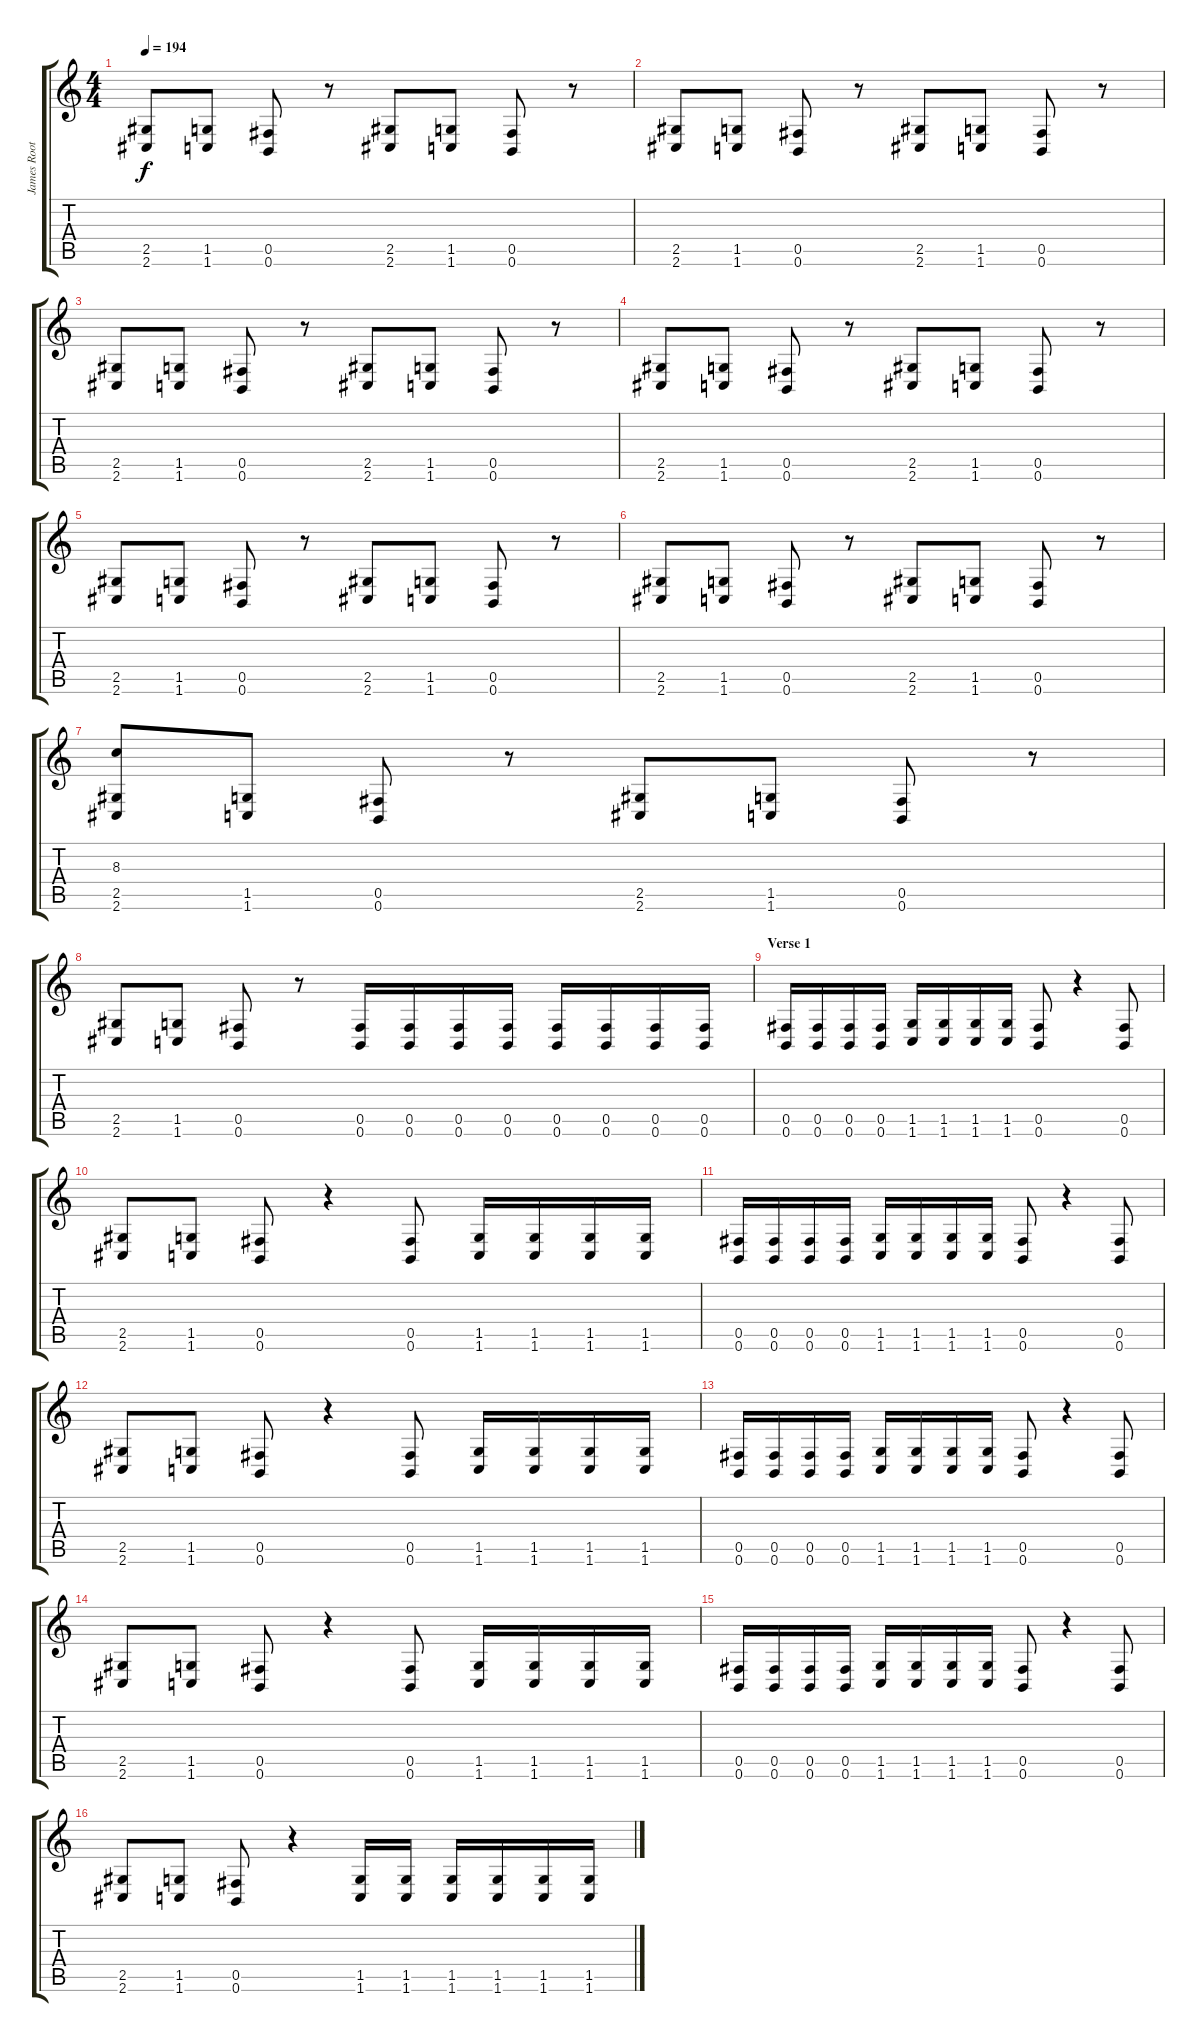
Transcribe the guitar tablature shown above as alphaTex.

\track ("James Root" "James Root") {instrument overdrivenguitar}
\staff {score tabs}
\tuning (Db4 Ab3 E3 B2 Gb2 B1) {hide}
\ts (4 4)
\tempo 194
\clef g2
\ks c
(2.5 2.6).8{dy f} (1.5 1.6).8 (0.5 0.6).8 r.8 (2.5 2.6).8 (1.5 1.6).8 (0.5 0.6).8 r.8 |
(2.5 2.6).8 (1.5 1.6).8 (0.5 0.6).8 r.8 (2.5 2.6).8 (1.5 1.6).8 (0.5 0.6).8 r.8 |
(2.5 2.6).8 (1.5 1.6).8 (0.5 0.6).8 r.8 (2.5 2.6).8 (1.5 1.6).8 (0.5 0.6).8 r.8 |
(2.5 2.6).8 (1.5 1.6).8 (0.5 0.6).8 r.8 (2.5 2.6).8 (1.5 1.6).8 (0.5 0.6).8 r.8 |
(2.5 2.6).8 (1.5 1.6).8 (0.5 0.6).8 r.8 (2.5 2.6).8 (1.5 1.6).8 (0.5 0.6).8 r.8 |
(2.5 2.6).8 (1.5 1.6).8 (0.5 0.6).8 r.8 (2.5 2.6).8 (1.5 1.6).8 (0.5 0.6).8 r.8 |
(8.3 2.5 2.6).8 (1.5 1.6).8 (0.5 0.6).8 r.8 (2.5 2.6).8 (1.5 1.6).8 (0.5 0.6).8 r.8 |
(2.5 2.6).8 (1.5 1.6).8 (0.5 0.6).8 r.8 (0.5 0.6).16 (0.5 0.6).16 (0.5 0.6).16 (0.5 0.6).16 (0.5 0.6).16 (0.5 0.6).16 (0.5 0.6).16 (0.5 0.6).16 |
\section ("" "Verse 1")
(0.5 0.6).16 (0.5 0.6).16 (0.5 0.6).16 (0.5 0.6).16 (1.5 1.6).16 (1.5 1.6).16 (1.5 1.6).16 (1.5 1.6).16 (0.5 0.6).8 r.4 (0.5 0.6).8 |
(2.5 2.6).8 (1.5 1.6).8 (0.5 0.6).8 r.4 (0.5 0.6).8 (1.5 1.6).16 (1.5 1.6).16 (1.5 1.6).16 (1.5 1.6).16 |
(0.5 0.6).16 (0.5 0.6).16 (0.5 0.6).16 (0.5 0.6).16 (1.5 1.6).16 (1.5 1.6).16 (1.5 1.6).16 (1.5 1.6).16 (0.5 0.6).8 r.4 (0.5 0.6).8 |
(2.5 2.6).8 (1.5 1.6).8 (0.5 0.6).8 r.4 (0.5 0.6).8 (1.5 1.6).16 (1.5 1.6).16 (1.5 1.6).16 (1.5 1.6).16 |
(0.5 0.6).16 (0.5 0.6).16 (0.5 0.6).16 (0.5 0.6).16 (1.5 1.6).16 (1.5 1.6).16 (1.5 1.6).16 (1.5 1.6).16 (0.5 0.6).8 r.4 (0.5 0.6).8 |
(2.5 2.6).8 (1.5 1.6).8 (0.5 0.6).8 r.4 (0.5 0.6).8 (1.5 1.6).16 (1.5 1.6).16 (1.5 1.6).16 (1.5 1.6).16 |
(0.5 0.6).16 (0.5 0.6).16 (0.5 0.6).16 (0.5 0.6).16 (1.5 1.6).16 (1.5 1.6).16 (1.5 1.6).16 (1.5 1.6).16 (0.5 0.6).8 r.4 (0.5 0.6).8 |
(2.5 2.6).8 (1.5 1.6).8 (0.5 0.6).8 r.4 (1.5 1.6).16 (1.5 1.6).16 (1.5 1.6).16 (1.5 1.6).16 (1.5 1.6).16 (1.5 1.6).16
